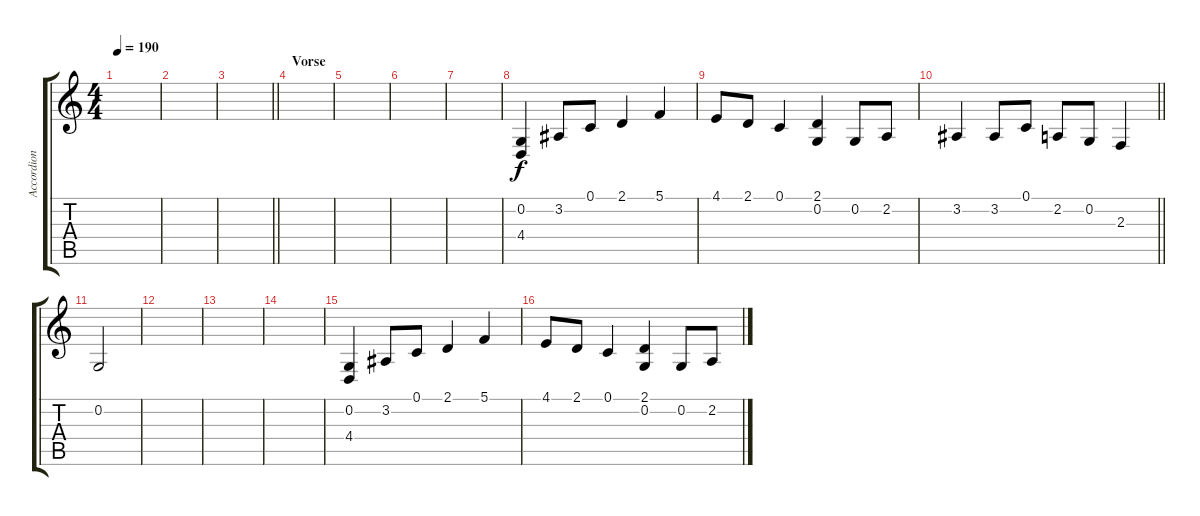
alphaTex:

\track ("Accordion" "Accordion") {instrument accordion}
\staff {score tabs}
\tuning (C4 G3 Eb3 Bb2 F2 C2) {hide}
\ts (4 4)
\tempo 190
\clef g2
\ks c
|
|
\barLineRight lightlight
|
\section ("" "Vorse")
|
|
|
|
(0.2 4.4).4 3.2.8 0.1.8 2.1.4 5.1.4 |
4.1.8 2.1.8 0.1.4 (2.1 0.2).4 0.2.8 2.2.8 |
\barLineRight lightlight
3.2.4 3.2.8 0.1.8 2.2.8 0.2.8 2.3.4 |
0.2.2 |
|
|
|
(0.2 4.4).4 3.2.8 0.1.8 2.1.4 5.1.4 |
4.1.8 2.1.8 0.1.4 (2.1 0.2).4 0.2.8 2.2.8
